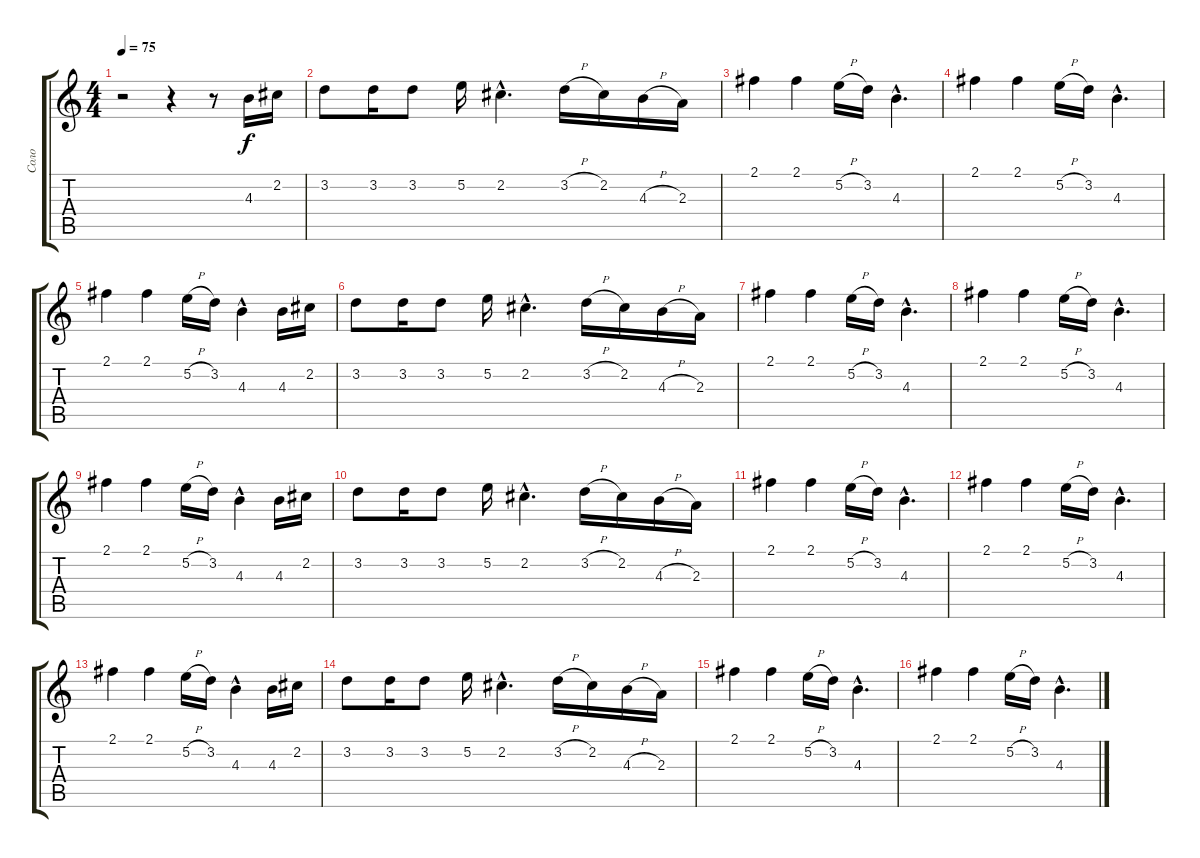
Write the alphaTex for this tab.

\track ("Соло" "Соло") {instrument distortionguitar}
\staff {score tabs}
\tuning (E4 B3 G3 D3 A2 E2) {hide}
\ts (4 4)
\tempo 75
\clef g2
\ks c
r.2{dy f volume 7} r.4 r.8 4.3.16 2.2.16 |
3.2.8 3.2.16 3.2.8 5.2.16 2.2{hac}.4{d} 3.2{h}.16 2.2.16 4.3{h}.16 2.3.16 |
2.1.4 2.1.4 5.2{h}.16 3.2.16 4.3{hac}.4{d} |
2.1.4 2.1.4 5.2{h}.16 3.2.16 4.3{hac}.4{d} |
2.1.4 2.1.4 5.2{h}.16 3.2.16 4.3{hac}.4 4.3.16 2.2.16 |
3.2.8 3.2.16 3.2.8 5.2.16 2.2{hac}.4{d} 3.2{h}.16 2.2.16 4.3{h}.16 2.3.16 |
2.1.4{volume 16} 2.1.4 5.2{h}.16 3.2.16 4.3{hac}.4{d} |
2.1.4 2.1.4 5.2{h}.16 3.2.16 4.3{hac}.4{d} |
2.1.4 2.1.4 5.2{h}.16 3.2.16 4.3{hac}.4 4.3.16 2.2.16 |
3.2.8 3.2.16 3.2.8 5.2.16 2.2{hac}.4{d} 3.2{h}.16 2.2.16 4.3{h}.16 2.3.16 |
2.1.4 2.1.4 5.2{h}.16 3.2.16 4.3{hac}.4{d} |
2.1.4 2.1.4 5.2{h}.16 3.2.16 4.3{hac}.4{d} |
2.1.4 2.1.4 5.2{h}.16 3.2.16 4.3{hac}.4 4.3.16 2.2.16 |
3.2.8 3.2.16 3.2.8 5.2.16 2.2{hac}.4{d} 3.2{h}.16 2.2.16 4.3{h}.16 2.3.16 |
2.1.4 2.1.4 5.2{h}.16 3.2.16 4.3{hac}.4{d} |
2.1.4 2.1.4 5.2{h}.16 3.2.16 4.3{hac}.4{d}
